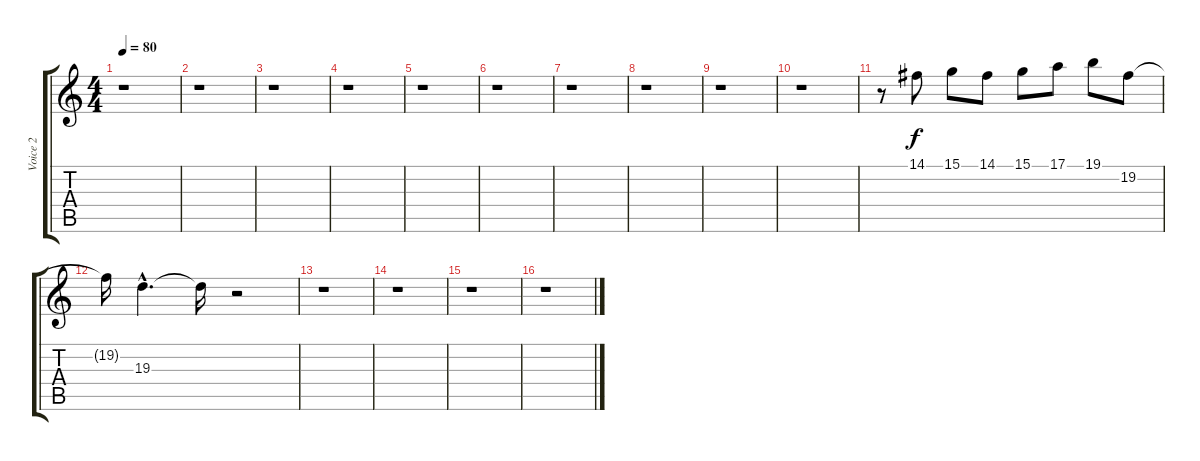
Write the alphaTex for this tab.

\track ("Voice 2" "Voice 2") {instrument lead2sawtooth}
\staff {score tabs}
\tuning (E4 B3 G3 D3 A2 E2) {hide}
\ts (4 4)
\tempo 80
\clef g2
\ks c
r.1{dy f} |
r.1 |
r.1 |
r.1 |
r.1 |
r.1 |
r.1 |
r.1 |
r.1 |
r.1 |
r.8 14.1.8{instrument lead6voice} 15.1.8 14.1.8 15.1.8 17.1.8 19.1.8 19.2.8 |
19.2{t}.16 19.3{hac}.4{d} 19.3{t}.16 r.2 |
r.1 |
r.1 |
r.1 |
r.1
